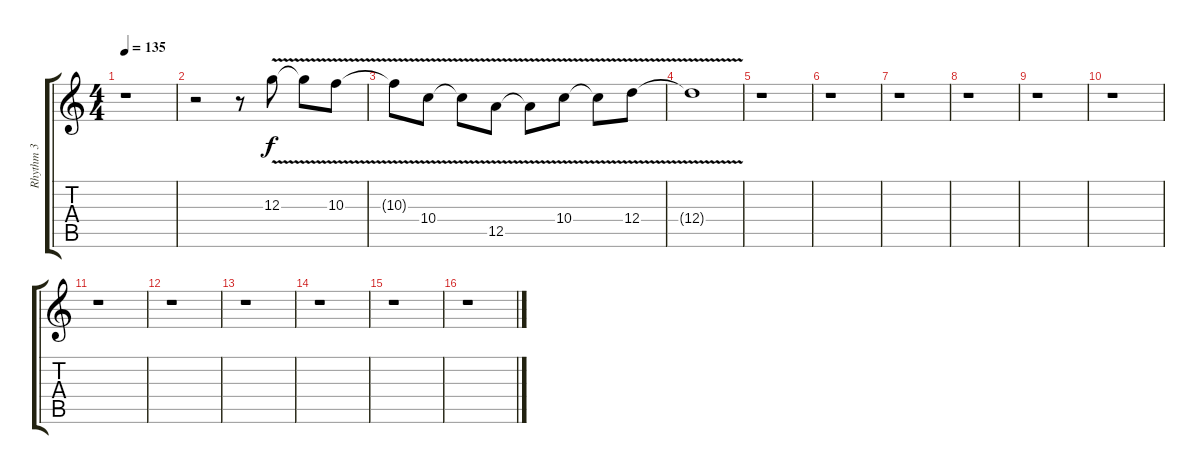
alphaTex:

\track ("Rhythm 3" "Rhythm 3") {instrument overdrivenguitar}
\staff {score tabs}
\tuning (E4 B3 G3 D3 A2 E2) {hide}
\ts (4 4)
\tempo 135
\clef g2
\ks c
r.1{dy f} |
r.2 r.8 12.3{v}.8 12.3{t}.8 10.3{v}.8 |
10.3{t}.8 10.4{v}.8 10.4{t}.8 12.5{v}.8 12.5{t}.8 10.4{v}.8 10.4{t}.8 12.4{v}.8 |
12.4{t}.1 |
r.1 |
r.1 |
r.1 |
r.1 |
r.1 |
r.1 |
r.1 |
r.1 |
r.1 |
r.1 |
r.1 |
r.1
